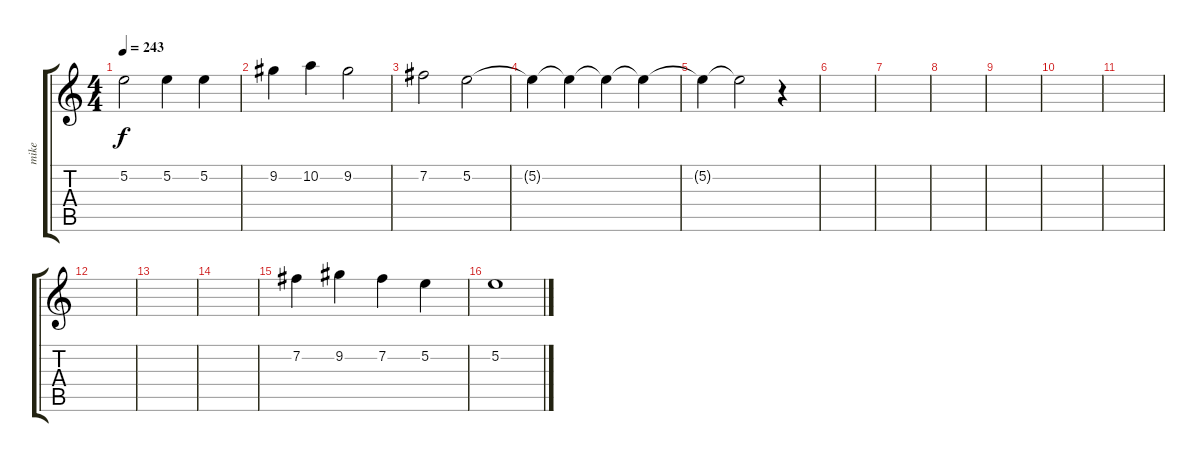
\track ("mike" "mike") {instrument electricguitarjazz}
\staff {score tabs}
\tuning (E4 B3 G3 D3 A2 E2) {hide}
\ts (4 4)
\tempo 243
\clef g2
\ks c
5.2{t}.2{dy f} 5.2.4 5.2.4 |
9.2.4 10.2.4 9.2.2 |
7.2.2 5.2.2 |
5.2{t}.4 5.2{t}.4 5.2{t}.4 5.2{t}.4 |
5.2{t}.4 5.2{t}.2 r.4 |
|
|
|
|
|
|
|
|
|
7.2.4 9.2.4 7.2.4 5.2.4 |
5.2.1
